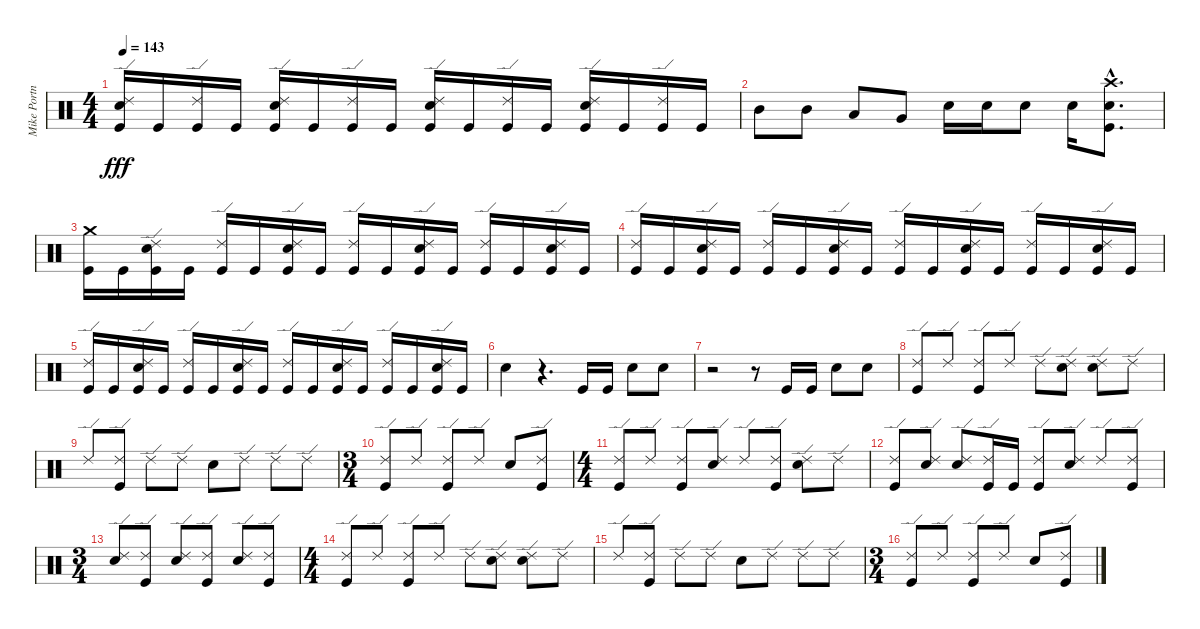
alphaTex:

\track ("Mike Portnoy (Drums)" "Mike Portn") {instrument percussion}
\staff {score}
\articulation defaults
\ts (4 4)
\tempo 143
\clef neutral
\ks c
("Ride (edge) 2" "Electric Snare (hit)" "Kick (hit)").16{dy fff} "Kick (hit)".16 ("Ride (edge) 2" "Kick (hit)").16 "Kick (hit)".16 ("Ride (edge) 2" "Electric Snare (hit)" "Kick (hit)").16 "Kick (hit)".16 ("Ride (edge) 2" "Kick (hit)").16 "Kick (hit)".16 ("Ride (edge) 2" "Electric Snare (hit)" "Kick (hit)").16 "Kick (hit)".16 ("Ride (edge) 2" "Kick (hit)").16 "Kick (hit)".16 ("Ride (edge) 2" "Electric Snare (hit)" "Kick (hit)").16 "Kick (hit)".16 ("Ride (edge) 2" "Kick (hit)").16 "Kick (hit)".16 |
"Mid Tom (hit)".8 "Mid Tom (hit)".8 "Low Tom (hit)".8 "Very Low Tom (hit)".8 "Electric Snare (hit)".16 "Electric Snare (hit)".16 "Electric Snare (hit)".8 "Electric Snare (hit)".16 ("Crash high (hit)"{hac} "Kick (hit)"{hac} "Electric Snare (hit)"{hac}).8{d} |
("Crash medium (hit)" "Kick (hit)").16 "Kick (hit)".16 ("Electric Snare (hit)" "Ride (edge) 2" "Kick (hit)").16 "Kick (hit)".16 ("Ride (edge) 2" "Kick (hit)").16 "Kick (hit)".16 ("Electric Snare (hit)" "Ride (edge) 2" "Kick (hit)").16 "Kick (hit)".16 ("Ride (edge) 2" "Kick (hit)").16 "Kick (hit)".16 ("Electric Snare (hit)" "Ride (edge) 2" "Kick (hit)").16 "Kick (hit)".16 ("Ride (edge) 2" "Kick (hit)").16 "Kick (hit)".16 ("Electric Snare (hit)" "Ride (edge) 2" "Kick (hit)").16 "Kick (hit)".16 |
("Ride (edge) 2" "Kick (hit)").16 "Kick (hit)".16 ("Electric Snare (hit)" "Ride (edge) 2" "Kick (hit)").16 "Kick (hit)".16 ("Ride (edge) 2" "Kick (hit)").16 "Kick (hit)".16 ("Electric Snare (hit)" "Ride (edge) 2" "Kick (hit)").16 "Kick (hit)".16 ("Ride (edge) 2" "Kick (hit)").16 "Kick (hit)".16 ("Electric Snare (hit)" "Ride (edge) 2" "Kick (hit)").16 "Kick (hit)".16 ("Ride (edge) 2" "Kick (hit)").16 "Kick (hit)".16 ("Electric Snare (hit)" "Ride (edge) 2" "Kick (hit)").16 "Kick (hit)".16 |
("Ride (edge) 2" "Kick (hit)").16 "Kick (hit)".16 ("Electric Snare (hit)" "Ride (edge) 2" "Kick (hit)").16 "Kick (hit)".16 ("Ride (edge) 2" "Kick (hit)").16 "Kick (hit)".16 ("Electric Snare (hit)" "Ride (edge) 2" "Kick (hit)").16 "Kick (hit)".16 ("Ride (edge) 2" "Kick (hit)").16 "Kick (hit)".16 ("Electric Snare (hit)" "Ride (edge) 2" "Kick (hit)").16 "Kick (hit)".16 ("Ride (edge) 2" "Kick (hit)").16 "Kick (hit)".16 ("Electric Snare (hit)" "Ride (edge) 2" "Kick (hit)").16 "Kick (hit)".16 |
"Electric Snare (hit)".4 r.4{d} "Kick (hit)".16 "Kick (hit)".16 "Electric Snare (hit)".8 "Electric Snare (hit)".8 |
r.2 r.8 "Kick (hit)".16 "Kick (hit)".16 "Electric Snare (hit)".8 "Electric Snare (hit)".8 |
("Ride (edge) 2" "Kick (hit)").8 "Ride (edge) 2".8 ("Ride (edge) 2" "Kick (hit)").8 "Ride (edge) 2".8 "Ride (edge) 2".8 ("Electric Snare (hit)" "Ride (edge) 2").8 ("Electric Snare (hit)" "Ride (edge) 2").8 "Ride (edge) 2".8 |
"Ride (edge) 2".8 ("Kick (hit)" "Ride (edge) 2").8 "Ride (edge) 2".8 "Ride (edge) 2".8 "Electric Snare (hit)".8 "Ride (edge) 2".8 "Ride (edge) 2".8 "Ride (edge) 2".8 |
\ts (3 4)
("Kick (hit)" "Ride (edge) 2").8 "Ride (edge) 2".8 ("Kick (hit)" "Ride (edge) 2").8 "Ride (edge) 2".8 "Electric Snare (hit)".8 ("Kick (hit)" "Ride (edge) 2").8 |
\ts (4 4)
("Kick (hit)" "Ride (edge) 2").8 "Ride (edge) 2".8 ("Kick (hit)" "Ride (edge) 2").8 ("Electric Snare (hit)" "Ride (edge) 2").8 "Ride (edge) 2".8 ("Kick (hit)" "Ride (edge) 2").8 ("Electric Snare (hit)" "Ride (edge) 2").8 "Ride (edge) 2".8 |
("Kick (hit)" "Ride (edge) 2").8 ("Electric Snare (hit)" "Ride (edge) 2").8 ("Electric Snare (hit)" "Ride (edge) 2").8 ("Kick (hit)" "Ride (edge) 2").16 "Kick (hit)".16 ("Kick (hit)" "Ride (edge) 2").8 ("Electric Snare (hit)" "Ride (edge) 2").8 "Ride (edge) 2".8 ("Kick (hit)" "Ride (edge) 2").8 |
\ts (3 4)
("Electric Snare (hit)" "Ride (edge) 2").8 ("Kick (hit)" "Ride (edge) 2").8 ("Electric Snare (hit)" "Ride (edge) 2").8 ("Kick (hit)" "Ride (edge) 2").8 ("Electric Snare (hit)" "Ride (edge) 2").8 ("Kick (hit)" "Ride (edge) 2").8 |
\ts (4 4)
("Ride (edge) 2" "Kick (hit)").8 "Ride (edge) 2".8 ("Ride (edge) 2" "Kick (hit)").8 "Ride (edge) 2".8 "Ride (edge) 2".8 ("Electric Snare (hit)" "Ride (edge) 2").8 ("Electric Snare (hit)" "Ride (edge) 2").8 "Ride (edge) 2".8 |
"Ride (edge) 2".8 ("Kick (hit)" "Ride (edge) 2").8 "Ride (edge) 2".8 "Ride (edge) 2".8 "Electric Snare (hit)".8 "Ride (edge) 2".8 "Ride (edge) 2".8 "Ride (edge) 2".8 |
\ts (3 4)
("Kick (hit)" "Ride (edge) 2").8 "Ride (edge) 2".8 ("Kick (hit)" "Ride (edge) 2").8 "Ride (edge) 2".8 "Electric Snare (hit)".8 ("Kick (hit)" "Ride (edge) 2").8
